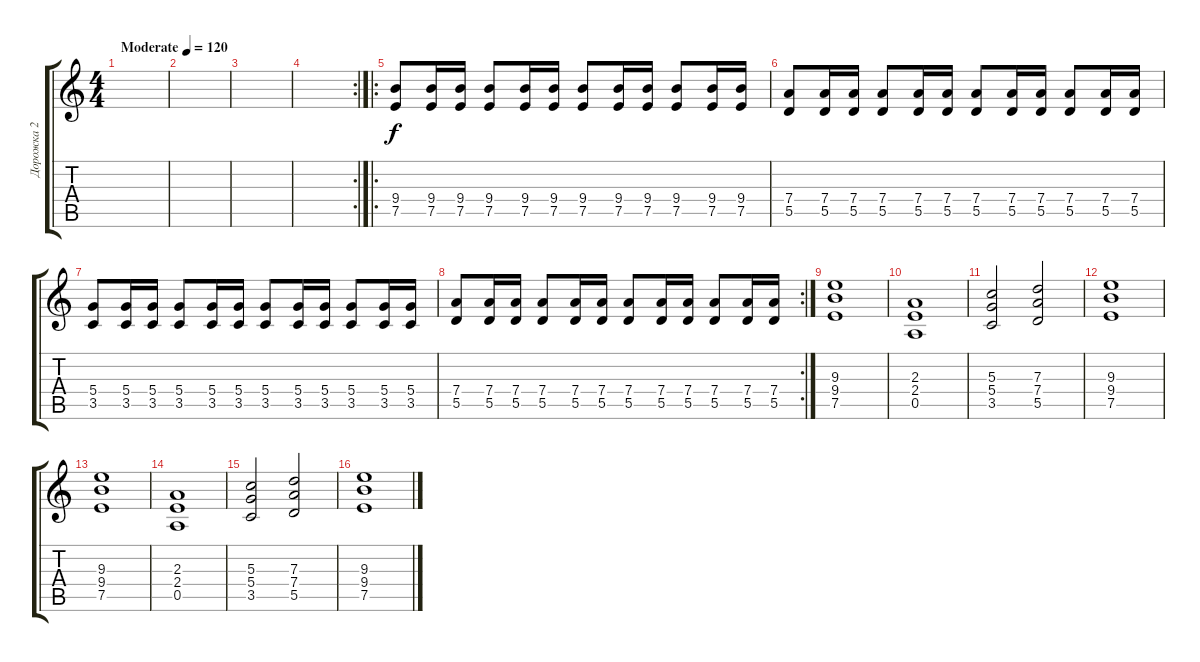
\track ("Дорожка 2" "Дорожка 2") {instrument overdrivenguitar}
\staff {score tabs}
\tuning (E4 B3 G3 D3 A2 E2) {hide}
\ts (4 4)
\tempo (120 "Moderate")
\clef g2
\ks c
|
|
|
\rc 2
|
\ro
(9.4 7.5).8 (9.4 7.5).16 (9.4 7.5).16 (9.4 7.5).8 (9.4 7.5).16 (9.4 7.5).16 (9.4 7.5).8 (9.4 7.5).16 (9.4 7.5).16 (9.4 7.5).8 (9.4 7.5).16 (9.4 7.5).16 |
(7.4 5.5).8 (7.4 5.5).16 (7.4 5.5).16 (7.4 5.5).8 (7.4 5.5).16 (7.4 5.5).16 (7.4 5.5).8 (7.4 5.5).16 (7.4 5.5).16 (7.4 5.5).8 (7.4 5.5).16 (7.4 5.5).16 |
(5.4 3.5).8 (5.4 3.5).16 (5.4 3.5).16 (5.4 3.5).8 (5.4 3.5).16 (5.4 3.5).16 (5.4 3.5).8 (5.4 3.5).16 (5.4 3.5).16 (5.4 3.5).8 (5.4 3.5).16 (5.4 3.5).16 |
\rc 2
(7.4 5.5).8 (7.4 5.5).16 (7.4 5.5).16 (7.4 5.5).8 (7.4 5.5).16 (7.4 5.5).16 (7.4 5.5).8 (7.4 5.5).16 (7.4 5.5).16 (7.4 5.5).8 (7.4 5.5).16 (7.4 5.5).16 |
(9.3 9.4 7.5).1 |
(2.3 2.4 0.5).1 |
(5.3 5.4 3.5).2 (7.3 7.4 5.5).2 |
(9.3 9.4 7.5).1 |
(9.3 9.4 7.5).1 |
(2.3 2.4 0.5).1 |
(5.3 5.4 3.5).2 (7.3 7.4 5.5).2 |
(9.3 9.4 7.5).1
